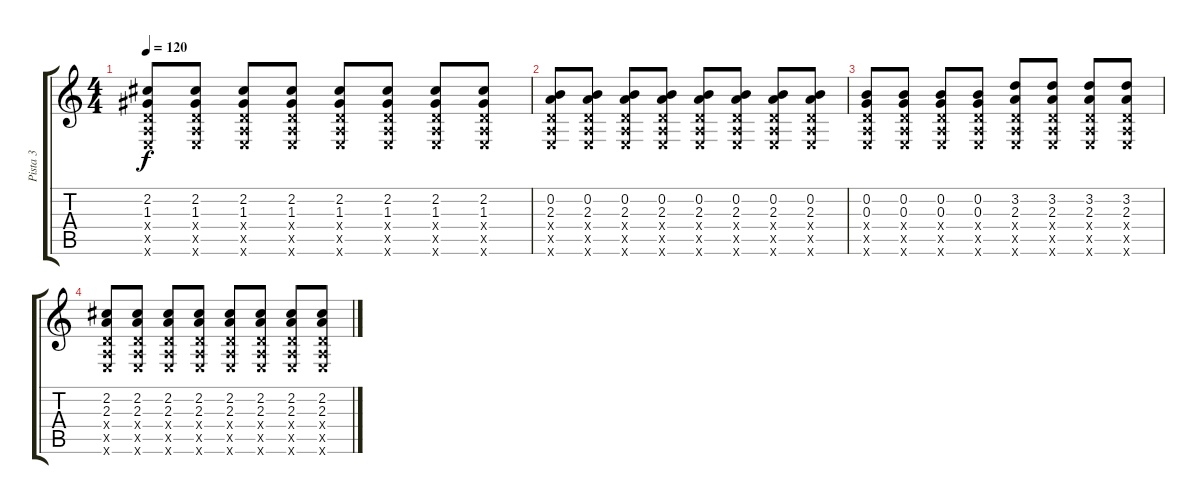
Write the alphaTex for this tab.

\track ("Pista 3" "Pista 3") {instrument electricguitarjazz}
\staff {score tabs}
\tuning (E4 B3 G3 D3 A2 E2) {hide}
\ts (4 4)
\tempo 120
\clef g2
\ks c
(2.2 1.3 0.4{x} 0.5{x} 0.6{x}).8{dy f} (2.2 1.3 0.4{x} 0.5{x} 0.6{x}).8 (2.2 1.3 0.4{x} 0.5{x} 0.6{x}).8 (2.2 1.3 0.4{x} 0.5{x} 0.6{x}).8 (2.2 1.3 0.4{x} 0.5{x} 0.6{x}).8 (2.2 1.3 0.4{x} 0.5{x} 0.6{x}).8 (2.2 1.3 0.4{x} 0.5{x} 0.6{x}).8 (2.2 1.3 0.4{x} 0.5{x} 0.6{x}).8 |
(0.2 2.3 0.4{x} 0.5{x} 0.6{x}).8 (0.2 2.3 0.4{x} 0.5{x} 0.6{x}).8 (0.2 2.3 0.4{x} 0.5{x} 0.6{x}).8 (0.2 2.3 0.4{x} 0.5{x} 0.6{x}).8 (0.2 2.3 0.4{x} 0.5{x} 0.6{x}).8 (0.2 2.3 0.4{x} 0.5{x} 0.6{x}).8 (0.2 2.3 0.4{x} 0.5{x} 0.6{x}).8 (0.2 2.3 0.4{x} 0.5{x} 0.6{x}).8 |
(0.2 0.3 0.4{x} 0.5{x} 0.6{x}).8 (0.2 0.3 0.4{x} 0.5{x} 0.6{x}).8 (0.2 0.3 0.4{x} 0.5{x} 0.6{x}).8 (0.2 0.3 0.4{x} 0.5{x} 0.6{x}).8 (3.2 2.3 0.4{x} 0.5{x} 0.6{x}).8 (3.2 2.3 0.4{x} 0.5{x} 0.6{x}).8 (3.2 2.3 0.4{x} 0.5{x} 0.6{x}).8 (3.2 2.3 0.4{x} 0.5{x} 0.6{x}).8 |
(2.2 2.3 0.4{x} 0.5{x} 0.6{x}).8 (2.2 2.3 0.4{x} 0.5{x} 0.6{x}).8 (2.2 2.3 0.4{x} 0.5{x} 0.6{x}).8 (2.2 2.3 0.4{x} 0.5{x} 0.6{x}).8 (2.2 2.3 0.4{x} 0.5{x} 0.6{x}).8 (2.2 2.3 0.4{x} 0.5{x} 0.6{x}).8 (2.2 2.3 0.4{x} 0.5{x} 0.6{x}).8 (2.2 2.3 0.4{x} 0.5{x} 0.6{x}).8
